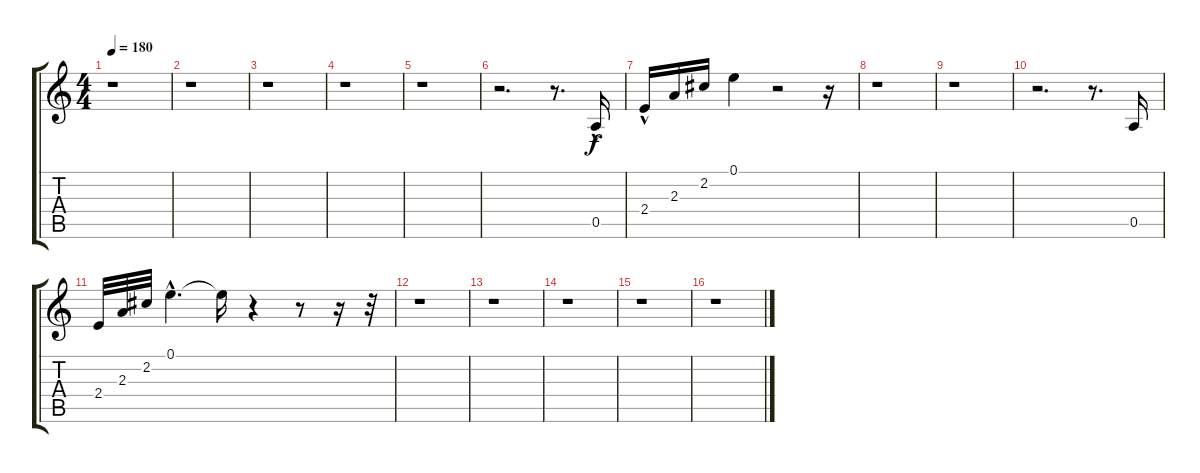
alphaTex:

\track "" {instrument acousticguitarnylon}
\staff {score tabs}
\tuning (E4 B3 G3 D3 A2 E2) {hide}
\ts (4 4)
\tempo 180
\clef g2
\ks c
r.1{dy f} |
r.1 |
r.1 |
r.1 |
r.1 |
r.2{d} r.8{d} 0.5{hac}.16 |
2.4{hac}.16 2.3.16 2.2.16 0.1.4 r.2 r.16 |
r.1 |
r.1 |
r.2{d} r.8{d} 0.5.16 |
2.4.32 2.3.32 2.2.32 0.1{hac}.4{d} 0.1{t}.16 r.4 r.8 r.16 r.32 |
r.1 |
r.1 |
r.1 |
r.1 |
r.1
